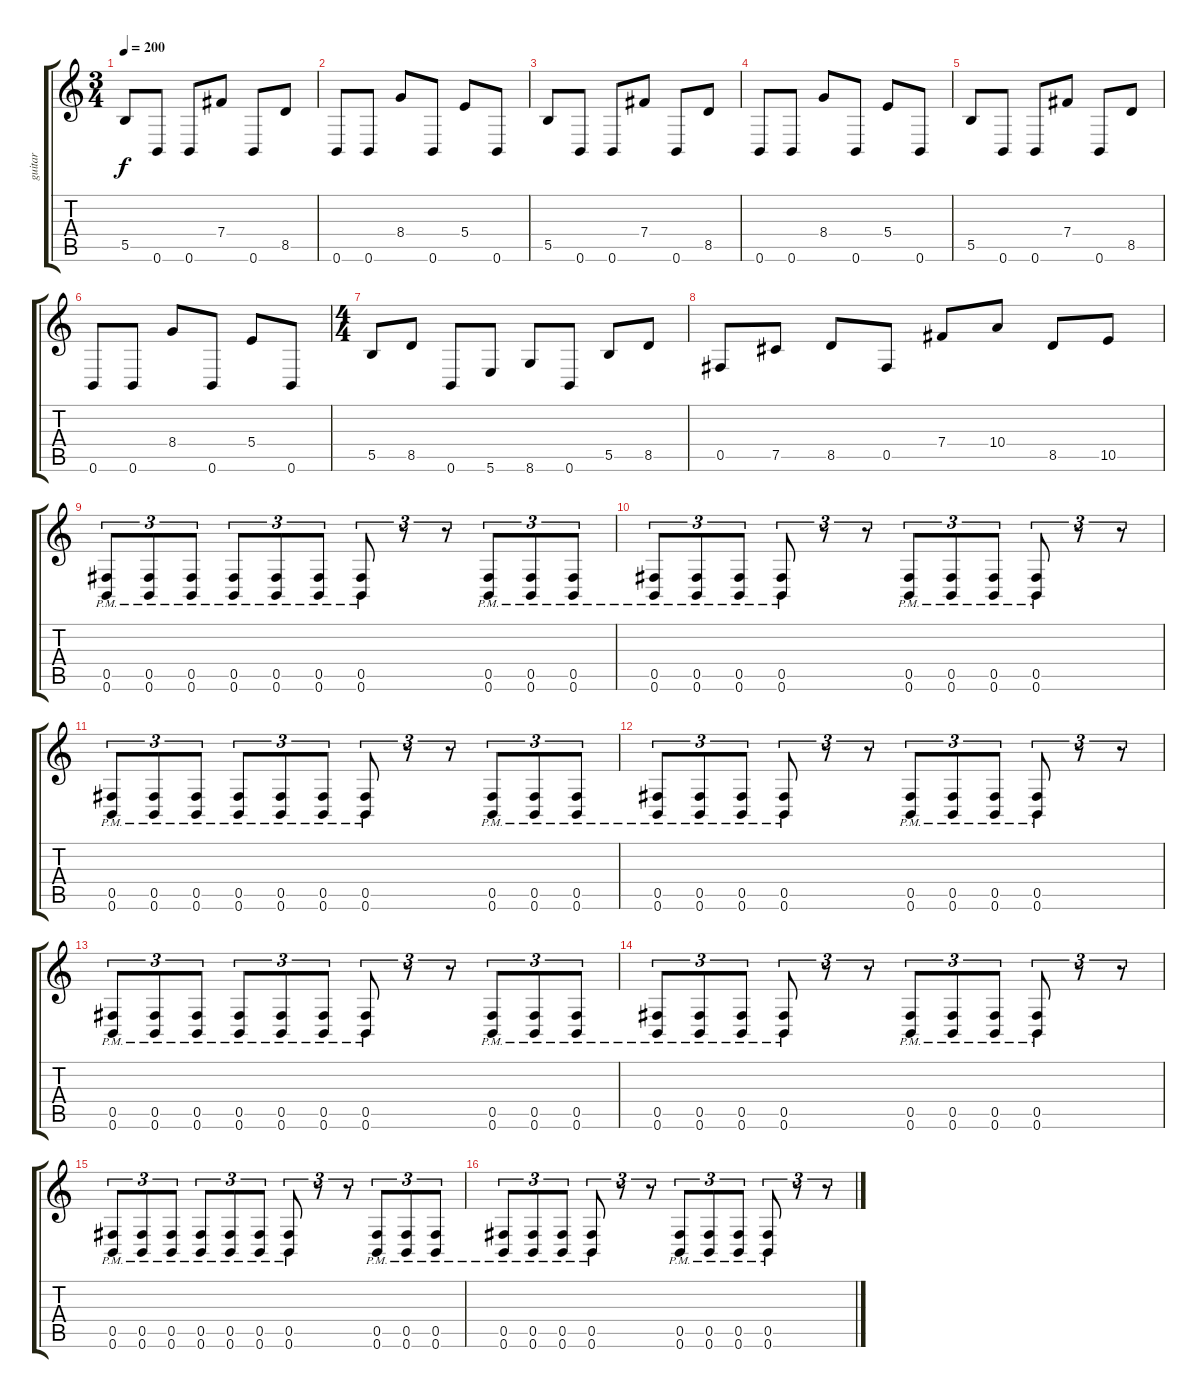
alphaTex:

\track ("guitar" "guitar") {instrument distortionguitar}
\staff {score tabs}
\tuning (Db4 Ab3 E3 B2 Gb2 B1) {hide}
\ts (3 4)
\tempo 200
\clef g2
\ks c
5.5.8{dy f} 0.6.8 0.6.8 7.4.8 0.6.8 8.5.8 |
0.6.8 0.6.8 8.4.8 0.6.8 5.4.8 0.6.8 |
5.5.8 0.6.8 0.6.8 7.4.8 0.6.8 8.5.8 |
0.6.8 0.6.8 8.4.8 0.6.8 5.4.8 0.6.8 |
5.5.8 0.6.8 0.6.8 7.4.8 0.6.8 8.5.8 |
0.6.8 0.6.8 8.4.8 0.6.8 5.4.8 0.6.8 |
\ts (4 4)
5.5.8 8.5.8 0.6.8 5.6.8 8.6.8 0.6.8 5.5.8 8.5.8 |
0.5.8 7.5.8 8.5.8 0.5.8 7.4.8 10.4.8 8.5.8 10.5.8 |
(0.5{pm} 0.6{pm}).8{tu (3 2)} (0.5{pm} 0.6{pm}).8{tu (3 2)} (0.5{pm} 0.6{pm}).8{tu (3 2)} (0.5{pm} 0.6{pm}).8{tu (3 2)} (0.5{pm} 0.6{pm}).8{tu (3 2)} (0.5{pm} 0.6{pm}).8{tu (3 2)} (0.5{pm} 0.6{pm}).8{tu (3 2)} r.8{tu (3 2)} r.8{tu (3 2)} (0.5{pm} 0.6{pm}).8{tu (3 2)} (0.5{pm} 0.6{pm}).8{tu (3 2)} (0.5{pm} 0.6{pm}).8{tu (3 2)} |
(0.5{pm} 0.6{pm}).8{tu (3 2)} (0.5{pm} 0.6{pm}).8{tu (3 2)} (0.5{pm} 0.6{pm}).8{tu (3 2)} (0.5{pm} 0.6{pm}).8{tu (3 2)} r.8{tu (3 2)} r.8{tu (3 2)} (0.5{pm} 0.6{pm}).8{tu (3 2)} (0.5{pm} 0.6{pm}).8{tu (3 2)} (0.5{pm} 0.6{pm}).8{tu (3 2)} (0.5{pm} 0.6{pm}).8{tu (3 2)} r.8{tu (3 2)} r.8{tu (3 2)} |
(0.5{pm} 0.6{pm}).8{tu (3 2)} (0.5{pm} 0.6{pm}).8{tu (3 2)} (0.5{pm} 0.6{pm}).8{tu (3 2)} (0.5{pm} 0.6{pm}).8{tu (3 2)} (0.5{pm} 0.6{pm}).8{tu (3 2)} (0.5{pm} 0.6{pm}).8{tu (3 2)} (0.5{pm} 0.6{pm}).8{tu (3 2)} r.8{tu (3 2)} r.8{tu (3 2)} (0.5{pm} 0.6{pm}).8{tu (3 2)} (0.5{pm} 0.6{pm}).8{tu (3 2)} (0.5{pm} 0.6{pm}).8{tu (3 2)} |
(0.5{pm} 0.6{pm}).8{tu (3 2)} (0.5{pm} 0.6{pm}).8{tu (3 2)} (0.5{pm} 0.6{pm}).8{tu (3 2)} (0.5{pm} 0.6{pm}).8{tu (3 2)} r.8{tu (3 2)} r.8{tu (3 2)} (0.5{pm} 0.6{pm}).8{tu (3 2)} (0.5{pm} 0.6{pm}).8{tu (3 2)} (0.5{pm} 0.6{pm}).8{tu (3 2)} (0.5{pm} 0.6{pm}).8{tu (3 2)} r.8{tu (3 2)} r.8{tu (3 2)} |
(0.5{pm} 0.6{pm}).8{tu (3 2)} (0.5{pm} 0.6{pm}).8{tu (3 2)} (0.5{pm} 0.6{pm}).8{tu (3 2)} (0.5{pm} 0.6{pm}).8{tu (3 2)} (0.5{pm} 0.6{pm}).8{tu (3 2)} (0.5{pm} 0.6{pm}).8{tu (3 2)} (0.5{pm} 0.6{pm}).8{tu (3 2)} r.8{tu (3 2)} r.8{tu (3 2)} (0.5{pm} 0.6{pm}).8{tu (3 2)} (0.5{pm} 0.6{pm}).8{tu (3 2)} (0.5{pm} 0.6{pm}).8{tu (3 2)} |
(0.5{pm} 0.6{pm}).8{tu (3 2)} (0.5{pm} 0.6{pm}).8{tu (3 2)} (0.5{pm} 0.6{pm}).8{tu (3 2)} (0.5{pm} 0.6{pm}).8{tu (3 2)} r.8{tu (3 2)} r.8{tu (3 2)} (0.5{pm} 0.6{pm}).8{tu (3 2)} (0.5{pm} 0.6{pm}).8{tu (3 2)} (0.5{pm} 0.6{pm}).8{tu (3 2)} (0.5{pm} 0.6{pm}).8{tu (3 2)} r.8{tu (3 2)} r.8{tu (3 2)} |
(0.5{pm} 0.6{pm}).8{tu (3 2)} (0.5{pm} 0.6{pm}).8{tu (3 2)} (0.5{pm} 0.6{pm}).8{tu (3 2)} (0.5{pm} 0.6{pm}).8{tu (3 2)} (0.5{pm} 0.6{pm}).8{tu (3 2)} (0.5{pm} 0.6{pm}).8{tu (3 2)} (0.5{pm} 0.6{pm}).8{tu (3 2)} r.8{tu (3 2)} r.8{tu (3 2)} (0.5{pm} 0.6{pm}).8{tu (3 2)} (0.5{pm} 0.6{pm}).8{tu (3 2)} (0.5{pm} 0.6{pm}).8{tu (3 2)} |
(0.5{pm} 0.6{pm}).8{tu (3 2)} (0.5{pm} 0.6{pm}).8{tu (3 2)} (0.5{pm} 0.6{pm}).8{tu (3 2)} (0.5{pm} 0.6{pm}).8{tu (3 2)} r.8{tu (3 2)} r.8{tu (3 2)} (0.5{pm} 0.6{pm}).8{tu (3 2)} (0.5{pm} 0.6{pm}).8{tu (3 2)} (0.5{pm} 0.6{pm}).8{tu (3 2)} (0.5{pm} 0.6{pm}).8{tu (3 2)} r.8{tu (3 2)} r.8{tu (3 2)}
